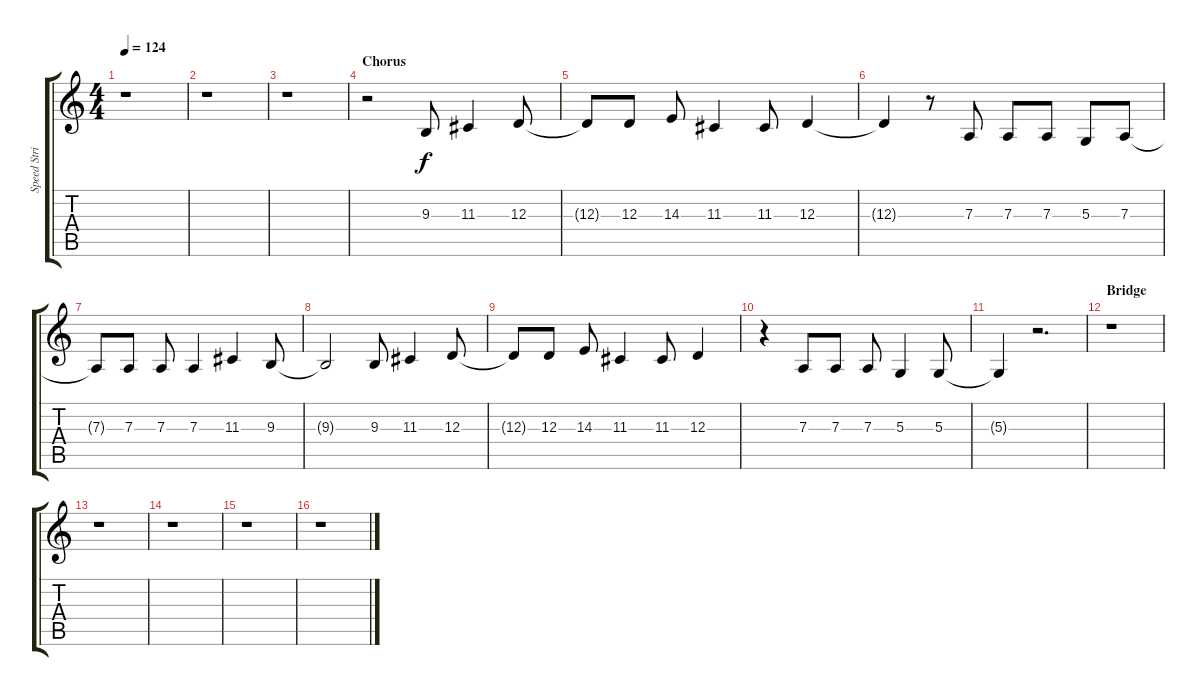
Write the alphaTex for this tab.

\track ("Speed Strid" "Speed Stri") {instrument lead2sawtooth}
\staff {score tabs}
\tuning (B3 Gb3 D3 A2 E2 B1) {hide}
\ts (4 4)
\tempo 124
\clef g2
\ks c
r.1{dy f} |
r.1 |
r.1 |
\section ("" "Chorus")
r.2 9.3.8 11.3.4 12.3.8 |
12.3{t}.8 12.3.8 14.3.8 11.3.4 11.3.8 12.3.4 |
12.3{t}.4 r.8 7.3.8 7.3.8 7.3.8 5.3.8 7.3.8 |
7.3{t}.8 7.3.8 7.3.8 7.3.4 11.3.4 9.3.8 |
9.3{t}.2 9.3.8 11.3.4 12.3.8 |
12.3{t}.8 12.3.8 14.3.8 11.3.4 11.3.8 12.3.4 |
r.4 7.3.8 7.3.8 7.3.8 5.3.4 5.3.8 |
5.3{t}.4 r.2{d} |
\section ("" "Bridge")
r.1 |
r.1 |
r.1 |
r.1 |
r.1
